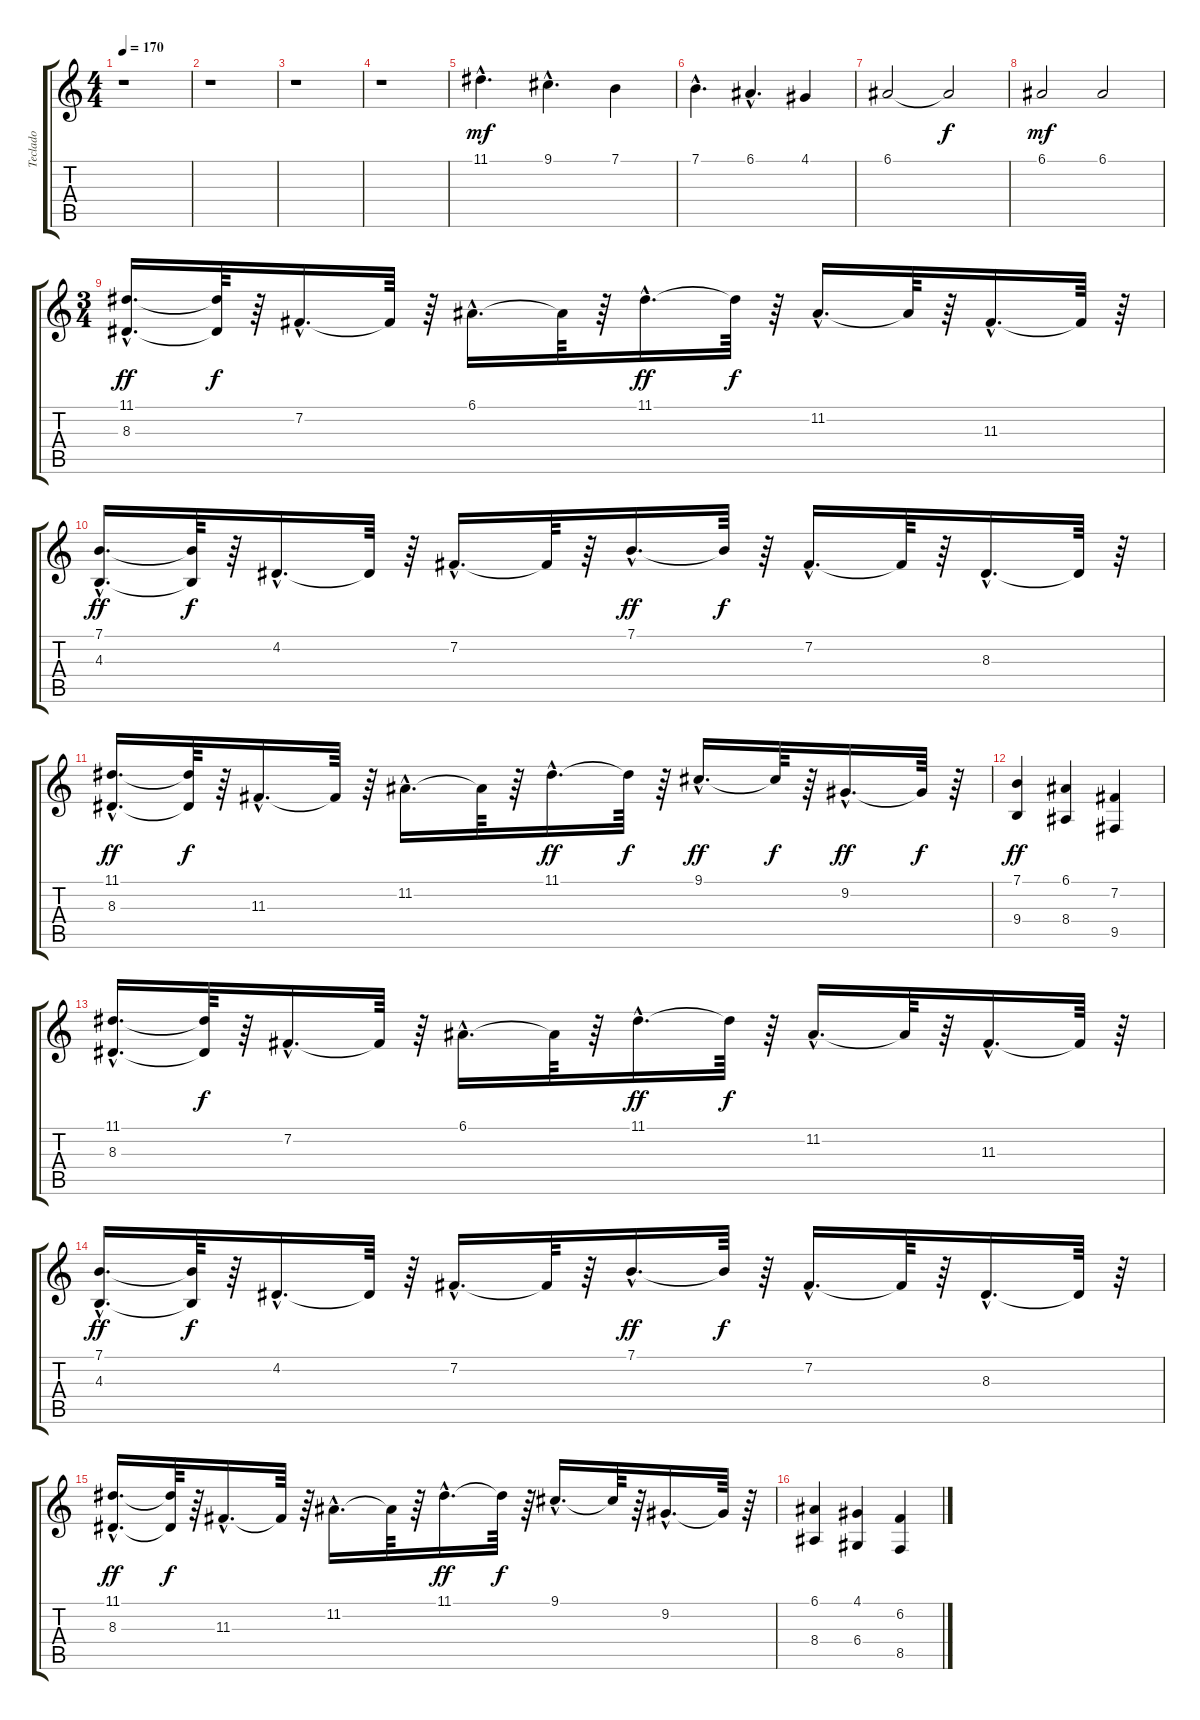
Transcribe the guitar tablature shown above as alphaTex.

\track ("Teclado" "Teclado") {instrument acousticgrandpiano}
\staff {score tabs}
\tuning (E4 B3 G3 D3 A2 E2) {hide}
\ts (4 4)
\tempo 170
\clef g2
\ks c
r.1{dy f} |
r.1 |
r.1 |
r.1 |
11.1{hac}.4{d dy mf} 9.1{hac}.4{d} 7.1.4 |
7.1{hac}.4{d} 6.1{hac}.4{d} 4.1.4 |
6.1.2 6.1{t}.2{dy f} |
6.1.2{dy mf} 6.1.2 |
\ts (3 4)
(11.1{hac} 8.3{hac}).16{d dy ff volume 12} (11.1{t} 8.3{t}).64{dy f} r.64 7.2{hac}.16{d} 7.2{t}.64 r.64 6.1{hac}.16{d} 6.1{t}.64 r.64 11.1{hac}.16{d dy ff} 11.1{t}.64{dy f} r.64 11.2{hac}.16{d} 11.2{t}.64 r.64 11.3{hac}.16{d} 11.3{t}.64 r.64 |
(7.1{hac} 4.3{hac}).16{d dy ff} (7.1{t} 4.3{t}).64{dy f} r.64 4.2{hac}.16{d} 4.2{t}.64 r.64 7.2{hac}.16{d} 7.2{t}.64 r.64 7.1{hac}.16{d dy ff} 7.1{t}.64{dy f} r.64 7.2{hac}.16{d} 7.2{t}.64 r.64 8.3{hac}.16{d} 8.3{t}.64 r.64 |
(11.1{hac} 8.3{hac}).16{d dy ff} (11.1{t} 8.3{t}).64{dy f} r.64 11.3{hac}.16{d} 11.3{t}.64 r.64 11.2{hac}.16{d} 11.2{t}.64 r.64 11.1{hac}.16{d dy ff} 11.1{t}.64{dy f} r.64 9.1{hac}.16{d dy ff} 9.1{t}.64{dy f} r.64 9.2{hac}.16{d dy ff} 9.2{t}.64{dy f} r.64 |
(7.1 9.4).4{dy ff} (6.1 8.4).4 (7.2 9.5).4 |
(11.1{hac} 8.3{hac}).16{d} (11.1{t} 8.3{t}).64{dy f} r.64 7.2{hac}.16{d} 7.2{t}.64 r.64 6.1{hac}.16{d} 6.1{t}.64 r.64 11.1{hac}.16{d dy ff} 11.1{t}.64{dy f} r.64 11.2{hac}.16{d} 11.2{t}.64 r.64 11.3{hac}.16{d} 11.3{t}.64 r.64 |
(7.1{hac} 4.3{hac}).16{d dy ff} (7.1{t} 4.3{t}).64{dy f} r.64 4.2{hac}.16{d} 4.2{t}.64 r.64 7.2{hac}.16{d} 7.2{t}.64 r.64 7.1{hac}.16{d dy ff} 7.1{t}.64{dy f} r.64 7.2{hac}.16{d} 7.2{t}.64 r.64 8.3{hac}.16{d} 8.3{t}.64 r.64 |
(11.1{hac} 8.3{hac}).16{d dy ff} (11.1{t} 8.3{t}).64{dy f} r.64 11.3{hac}.16{d} 11.3{t}.64 r.64 11.2{hac}.16{d} 11.2{t}.64 r.64 11.1{hac}.16{d dy ff} 11.1{t}.64{dy f} r.64 9.1{hac}.16{d} 9.1{t}.64 r.64 9.2{hac}.16{d} 9.2{t}.64 r.64 |
(6.1 8.4).4 (4.1 6.4).4 (6.2 8.5).4
